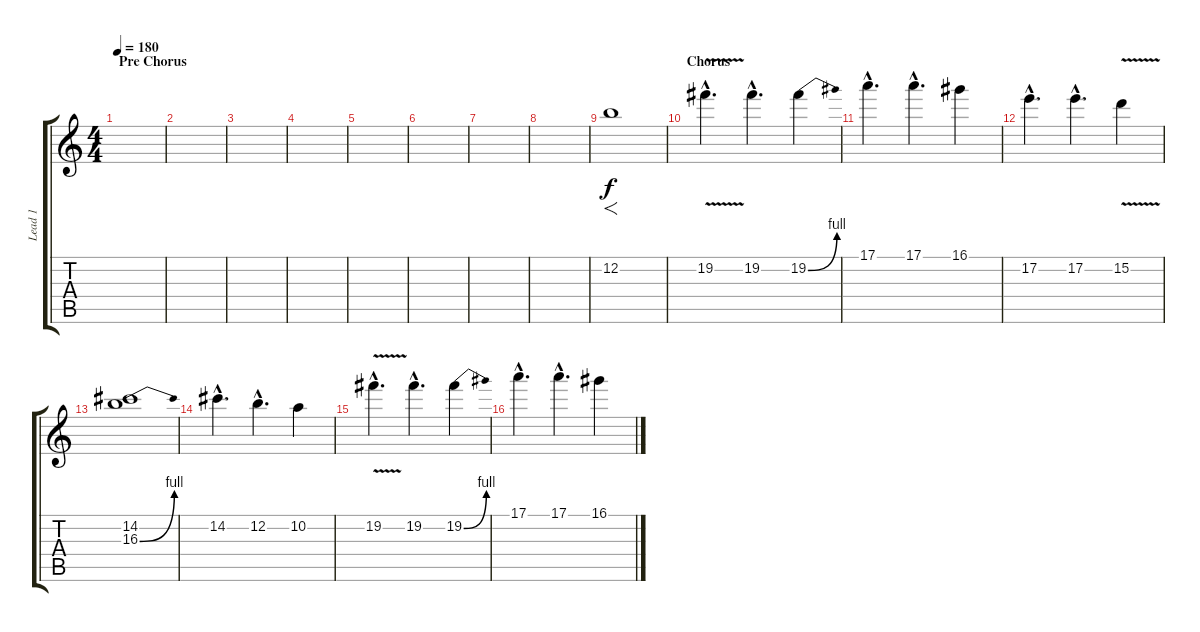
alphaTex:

\track ("Lead 1" "Lead 1") {instrument distortionguitar}
\staff {score tabs}
\tuning (E4 B3 G3 D3 A2 E2) {hide}
\ts (4 4)
\section ("" "Pre Chorus")
\tempo 180
\clef g2
\ks c
|
|
|
|
|
|
|
|
12.2.1{f} |
\section ("" "Chorus")
19.2{v hac}.4{d} 19.2{hac}.4{d} 19.2{be (bend 0 0 60 4)}.4 |
17.1{hac}.4{d} 17.1{hac}.4{d} 16.1.4 |
17.2{hac}.4{d} 17.2{hac}.4{d} 15.2{v}.4 |
(14.2 16.3{be (bend 0 0 60 4)}).1 |
14.2{hac}.4{d} 12.2{hac}.4{d} 10.2.4 |
19.2{v hac}.4{d} 19.2{hac}.4{d} 19.2{be (bend 0 0 60 4)}.4 |
17.1{hac}.4{d} 17.1{hac}.4{d} 16.1.4
